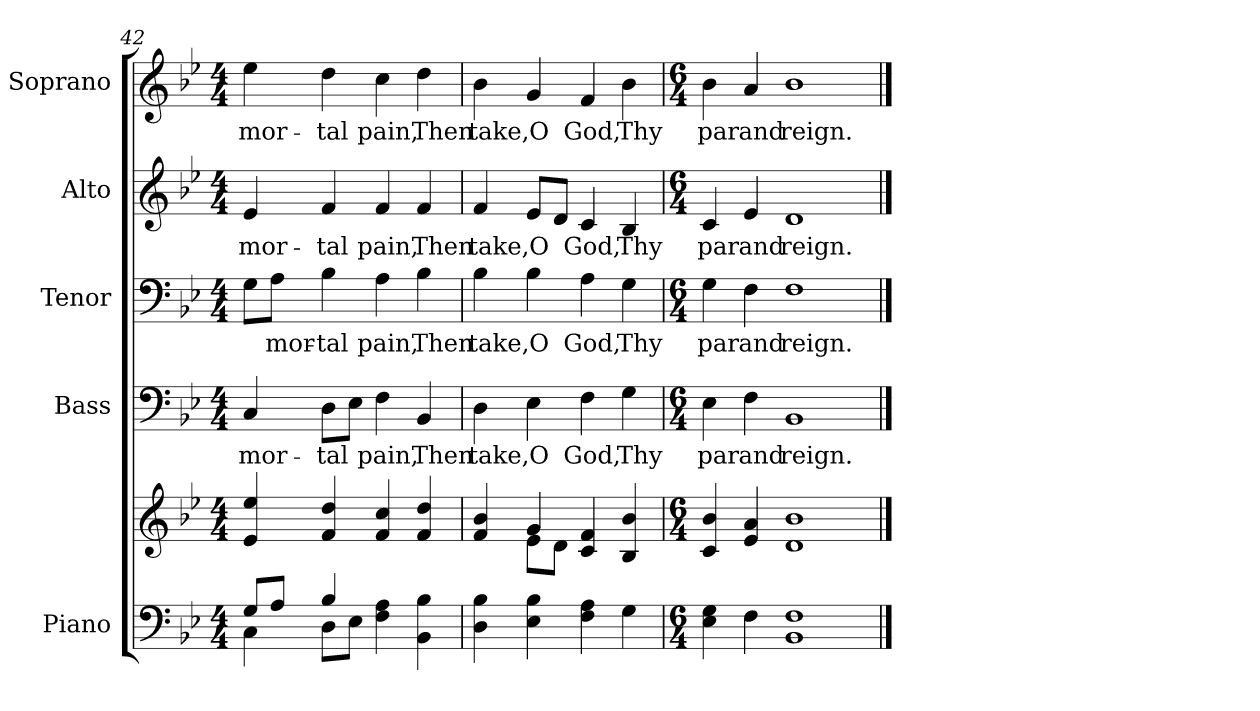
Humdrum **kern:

**kern	**kern	**kern	**text	**kern	**text	**kern	**text	**kern	**text
*part5	*part5	*part4	*part4	*part3	*part3	*part2	*part2	*part1	*part1
*staff6	*staff5	*staff4	*staff4	*staff3	*staff3	*staff2	*staff2	*staff1	*staff1
*I"Piano	*	*I"Bass	*	*I"Tenor	*	*I"Alto	*	*I"Soprano	*
*I'Pno.	*	*I'B.	*	*I'T.	*	*I'A.	*	*I'S.	*
*clefF4	*clefG2	*clefF4	*	*clefF4	*	*clefG2	*	*clefG2	*
*k[b-e-]	*k[b-e-]	*k[b-e-]	*	*k[b-e-]	*	*k[b-e-]	*	*k[b-e-]	*
*B-:	*B-:	*B-:	*	*B-:	*	*B-:	*	*B-:	*
*M4/4	*M4/4	*M4/4	*	*M4/4	*	*M4/4	*	*M4/4	*
=42	=42	=42	=42	=42	=42	=42	=42	=42	=42
*^	*	*	*	*	*	*	*	*	*
!	!	!	!	!LO:LY:b:color=#000000	!	!	!	!	!	!
!	!	!	!	!	!	!	!	!LO:LY:b:color=#000000	!	!
!	!	!	!	!	!	!	!	!	!	!LO:LY:b:color=#000000
8Gi/L	4Ci\	4e-i/ 4ee-i	4Ci/	mor-	8Gi\L	.	4e-i/	mor-	4ee-i\	mor-
!	!	!	!	!	!	!LO:LY:b:color=#000000	!	!	!	!
8Ai/J	.	.	.	.	8Ai\J	mor-	.	.	.	.
!	!	!	!	!LO:LY:b:color=#000000	!	!	!	!	!	!
!	!	!	!	!	!	!LO:LY:b:color=#000000	!	!	!	!
!	!	!	!	!	!	!	!	!LO:LY:b:color=#000000	!	!
!	!	!	!	!	!	!	!	!	!	!LO:LY:b:color=#000000
4B-i/	8Di\L	4fi/ 4ddi	8Di\L	-tal	4B-i\	-tal	4fi/	-tal	4ddi\	-tal
.	8E-i\J	.	8E-i\J	.	.	.	.	.	.	.
!	!	!	!	!LO:LY:b:color=#000000	!	!	!	!	!	!
!	!	!	!	!	!	!LO:LY:b:color=#000000	!	!	!	!
!	!	!	!	!	!	!	!	!LO:LY:b:color=#000000	!	!
!	!	!	!	!	!	!	!	!	!	!LO:LY:b:color=#000000
4Fi\ 4Ai	2ryy	4fi/ 4cci	4Fi\	pain,	4Ai\	pain,	4fi/	pain,	4cci\	pain,
!	!	!	!	!LO:LY:b:color=#000000	!	!	!	!	!	!
!	!	!	!	!	!	!LO:LY:b:color=#000000	!	!	!	!
!	!	!	!	!	!	!	!	!LO:LY:b:color=#000000	!	!
!	!	!	!	!	!	!	!	!	!	!LO:LY:b:color=#000000
4BB-i\ 4B-i	.	4fi/ 4ddi	4BB-i/	Then	4B-i\	Then	4fi/	Then	4ddi\	Then
*v	*v	*	*	*	*	*	*	*	*	*
!!LO:PB:g=z
=43	=43	=43	=43	=43	=43	=43	=43	=43	=43
*	*^	*	*	*	*	*	*	*	*
!	!	!	!	!LO:LY:b:color=#000000	!	!	!	!	!	!
!	!	!	!	!	!	!LO:LY:b:color=#000000	!	!	!	!
!	!	!	!	!	!	!	!	!LO:LY:b:color=#000000	!	!
!	!	!	!	!	!	!	!	!	!	!LO:LY:b:color=#000000
4Di\ 4B-i	4fi/ 4b-i	4ryy	4Di\	take,	4B-i\	take,	4fi/	take,	4b-i\	take,
!	!	!	!	!LO:LY:b:color=#000000	!	!	!	!	!	!
!	!	!	!	!	!	!LO:LY:b:color=#000000	!	!	!	!
!	!	!	!	!	!	!	!	!LO:LY:b:color=#000000	!	!
!	!	!	!	!	!	!	!	!	!	!LO:LY:b:color=#000000
4E-i\ 4B-i	4gi/	8e-i\L	4E-i\	O	4B-i\	O	8e-i/L	O	4gi/	O
.	.	8di\J	.	.	.	.	8di/J	.	.	.
!	!	!	!	!LO:LY:b:color=#000000	!	!	!	!	!	!
!	!	!	!	!	!	!LO:LY:b:color=#000000	!	!	!	!
!	!	!	!	!	!	!	!	!LO:LY:b:color=#000000	!	!
!	!	!	!	!	!	!	!	!	!	!LO:LY:b:color=#000000
4Fi\ 4Ai	4ci/ 4fi	2ryy	4Fi\	God,	4Ai\	God,	4ci/	God,	4fi/	God,
!	!	!	!	!LO:LY:b:color=#000000	!	!	!	!	!	!
!	!	!	!	!	!	!LO:LY:b:color=#000000	!	!	!	!
!	!	!	!	!	!	!	!	!LO:LY:b:color=#000000	!	!
!	!	!	!	!	!	!	!	!	!	!LO:LY:b:color=#000000
4Gi\	4B-i/ 4b-i	.	4Gi\	Thy	4Gi\	Thy	4B-i/	Thy	4b-i\	Thy
*	*v	*v	*	*	*	*	*	*	*	*
=44	=44	=44	=44	=44	=44	=44	=44	=44	=44
*M6/4	*M6/4	*M6/4	*	*M6/4	*	*M6/4	*	*M6/4	*
!	!	!	!LO:LY:b:color=#000000	!	!	!	!	!	!
!	!	!	!	!	!LO:LY:b:color=#000000	!	!	!	!
!	!	!	!	!	!	!	!LO:LY:b:color=#000000	!	!
!	!	!	!	!	!	!	!	!	!LO:LY:b:color=#000000
4E-i\ 4Gi	4ci/ 4b-i	4E-i\	par	4Gi\	par	4ci/	par	4b-i\	par
!	!	!	!LO:LY:b:color=#000000	!	!	!	!	!	!
!	!	!	!	!	!LO:LY:b:color=#000000	!	!	!	!
!	!	!	!	!	!	!	!LO:LY:b:color=#000000	!	!
!	!	!	!	!	!	!	!	!	!LO:LY:b:color=#000000
4Fi\	4e-i/ 4ai	4Fi\	and	4Fi\	and	4e-i/	and	4ai/	and
!	!	!	!LO:LY:b:color=#000000	!	!	!	!	!	!
!	!	!	!	!	!LO:LY:b:color=#000000	!	!	!	!
!	!	!	!	!	!	!	!LO:LY:b:color=#000000	!	!
!	!	!	!	!	!	!	!	!	!LO:LY:b:color=#000000
1BB-i 1Fi	1di 1b-i	1BB-i	reign.	1Fi	reign.	1di	reign.	1b-i	reign.
==	==	==	==	==	==	==	==	==	==
*-	*-	*-	*-	*-	*-	*-	*-	*-	*-
